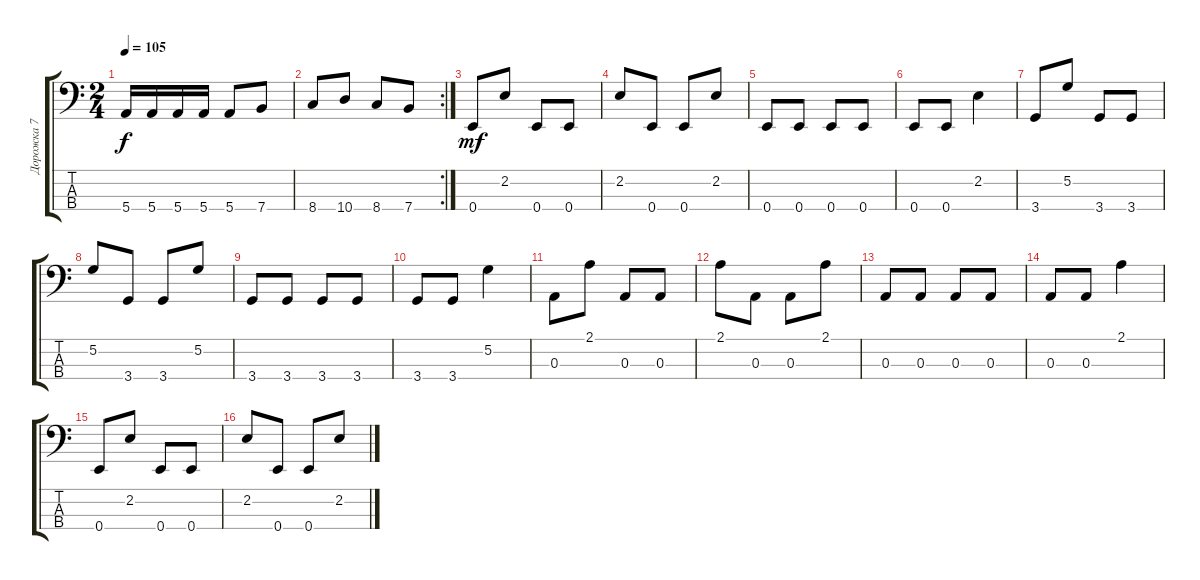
\track ("Дорожка 7" "Дорожка 7") {instrument electricbassfinger}
\staff {score tabs}
\tuning (G2 D2 A1 E1) {hide}
\ts (2 4)
\tempo 105
\clef f4
\ks c
5.4.16{dy f} 5.4.16 5.4.16 5.4.16 5.4.8 7.4.8 |
\rc 2
8.4.8 10.4.8 8.4.8 7.4.8 |
0.4.8{dy mf} 2.2.8 0.4.8 0.4.8 |
2.2.8 0.4.8 0.4.8 2.2.8 |
0.4.8 0.4.8 0.4.8 0.4.8 |
0.4.8 0.4.8 2.2.4 |
3.4.8 5.2.8 3.4.8 3.4.8 |
5.2.8 3.4.8 3.4.8 5.2.8 |
3.4.8 3.4.8 3.4.8 3.4.8 |
3.4.8 3.4.8 5.2.4 |
0.3.8 2.1.8 0.3.8 0.3.8 |
2.1.8 0.3.8 0.3.8 2.1.8 |
0.3.8 0.3.8 0.3.8 0.3.8 |
0.3.8 0.3.8 2.1.4 |
0.4.8 2.2.8 0.4.8 0.4.8 |
2.2.8 0.4.8 0.4.8 2.2.8
